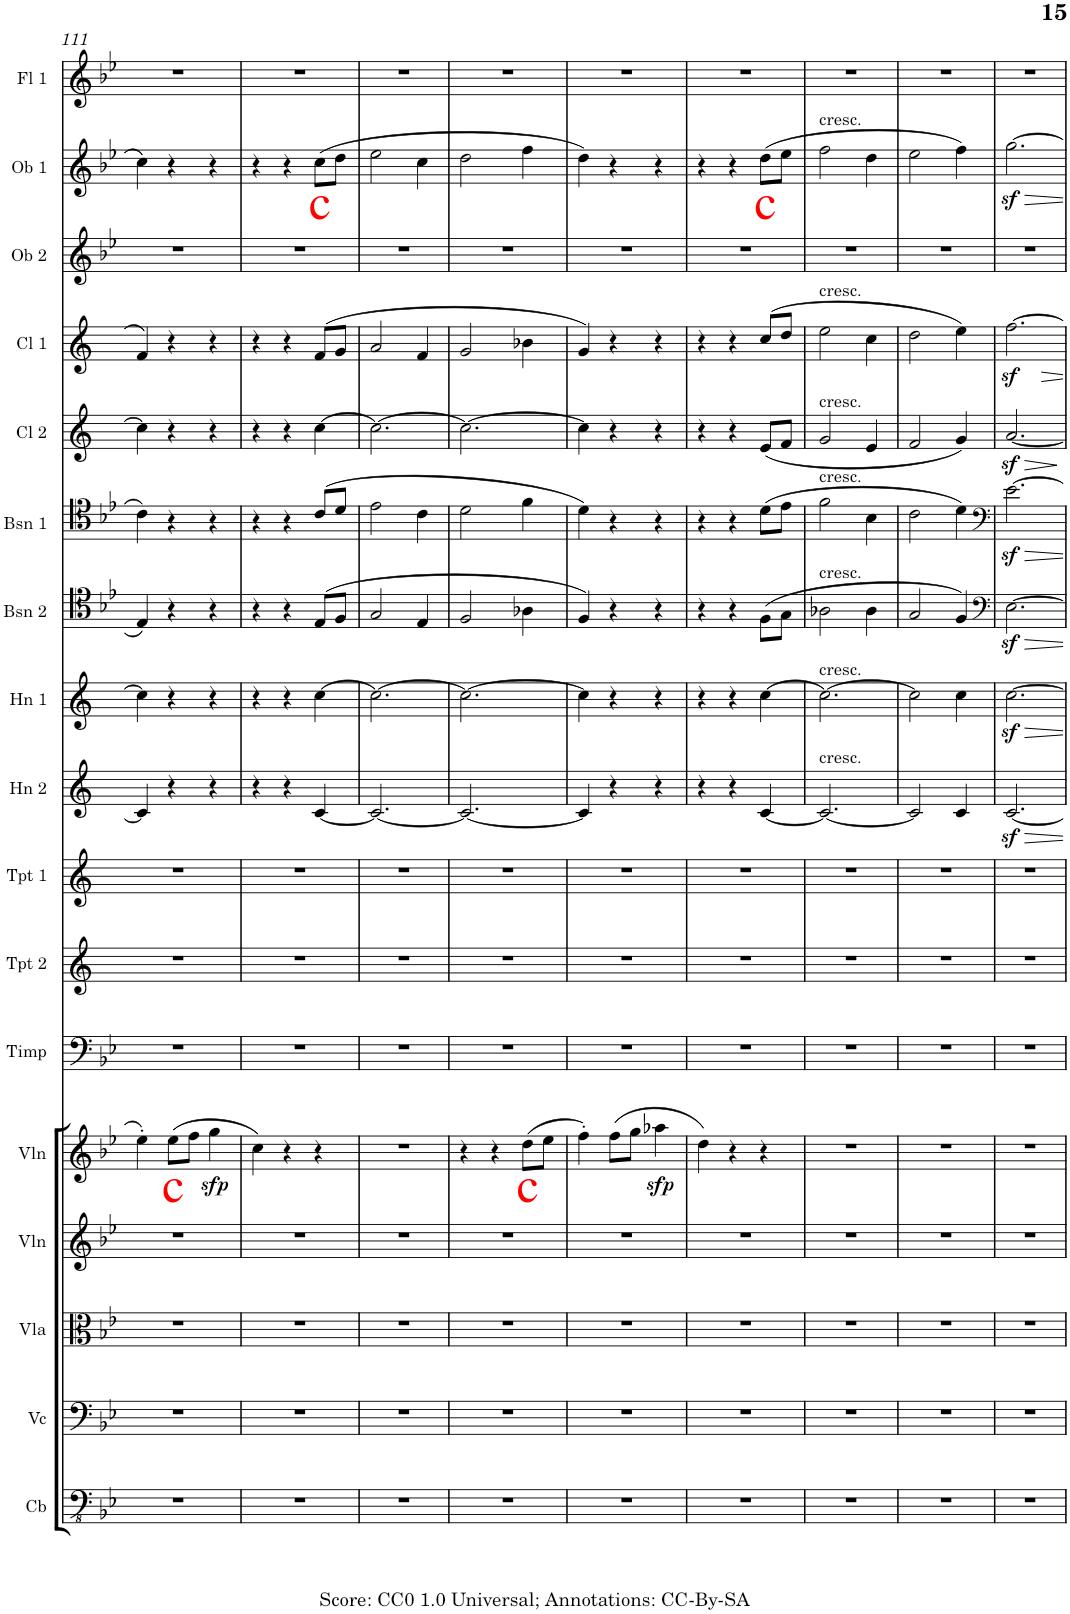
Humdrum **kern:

**kern	**kern	**kern	**kern	**kern	**text	**dynam	**kern	**kern	**kern	**kern	**kern	**kern	**kern	**kern	**dynam	**kern	**kern	**kern	**text	**kern
*part17	*part16	*part15	*part14	*part13	*part13	*part13	*part12	*part11	*part10	*part9	*part8	*part7	*part6	*part5	*part5	*part4	*part3	*part2	*part2	*part1
*staff17	*staff16	*staff15	*staff14	*staff13	*staff13	*staff13	*staff12	*staff11	*staff10	*staff9	*staff8	*staff7	*staff6	*staff5	*staff5	*staff4	*staff3	*staff2	*staff2	*staff1
*I"Contrabass	*I"Violoncello	*I"Viola	*I"Violin	*I"Violin	*	*	*I"Timpani	*I"Bb Trumpet 2	*I"Bb Trumpet 1	*I"Bb (basso) Horn 2	*I"Bb (basso) Horn 1	*I"Bassoon 2	*I"Bassoon 1	*I"Bb Clarinet 2	*	*I"Bb Clarinet 1	*I"Oboe 2	*I"Oboe 1	*	*I"Flute 1
*I'Cb	*I'Vc	*I'Vla	*I'Vln	*I'Vln	*	*	*I'Timp	*I'Tpt 2	*I'Tpt 1	*I'Hn 2	*I'Hn 1	*I'Bsn 2	*I'Bsn 1	*I'Cl 2	*	*I'Cl 1	*I'Ob 2	*I'Ob 1	*	*I'Fl 1
!!LO:PB:g=z
*clefFv4	*clefF4	*clefC3	*clefG2	*clefG2	*	*	*clefF4	*clefG2	*clefG2	*clefG2	*clefG2	*clefC4	*clefC4	*clefG2	*	*clefG2	*clefG2	*clefG2	*	*clefG2
*	*	*	*	*	*	*	*	*Trd1c2	*Trd1c2	*Trd8c14	*Trd8c14	*	*	*Trd1c2	*	*Trd1c2	*	*	*	*
*k[b-e-]	*k[b-e-]	*k[b-e-]	*k[b-e-]	*k[b-e-]	*	*	*k[b-e-]	*k[]	*k[]	*k[]	*k[]	*k[b-e-]	*k[b-e-]	*k[]	*	*k[]	*k[b-e-]	*k[b-e-]	*	*k[b-e-]
*M3/4	*M3/4	*M3/4	*M3/4	*M3/4	*	*	*M3/4	*M3/4	*M3/4	*M3/4	*M3/4	*M3/4	*M3/4	*M3/4	*	*M3/4	*M3/4	*M3/4	*	*M3/4
=111	=111	=111	=111	=111	=111	=111	=111	=111	=111	=111	=111	=111	=111	=111	=111	=111	=111	=111	=111	=111
2.r	2.r	2.r	2.r	4ee-'\	.	.	2.r	2.r	2.r	4c/]	4cc\]	4E-/	4c\	4cc\]	.	4f/	2.r	4cc\	.	2.r
!	!	!	!	!	!LO:LY:b:color=#FF0000	!	!	!	!	!	!	!	!	!	!	!	!	!	!	!
.	.	.	.	(8ee-\L	c	.	.	.	.	4r	4r	4r	4r	4r	.	4r	.	4r	.	.
.	.	.	.	8ff\J	.	.	.	.	.	.	.	.	.	.	.	.	.	.	.	.
!	!	!	!	!	!	!LO:DY:b	!	!	!	!	!	!	!	!	!	!	!	!	!	!
.	.	.	.	4gg\	.	sfp	.	.	.	4r	4r	4r	4r	4r	.	4r	.	4r	.	.
=112	=112	=112	=112	=112	=112	=112	=112	=112	=112	=112	=112	=112	=112	=112	=112	=112	=112	=112	=112	=112
2.r	2.r	2.r	2.r	4cc\)	.	.	2.r	2.r	2.r	4r	4r	4r	4r	4r	.	4r	2.r	4r	.	2.r
.	.	.	.	4r	.	.	.	.	.	4r	4r	4r	4r	4r	.	4r	.	4r	.	.
!	!	!	!	!	!	!	!	!	!	!	!	!	!	!	!	!	!	!	!LO:LY:b:color=#FF0000	!
.	.	.	.	4r	.	.	.	.	.	[4c/	[4cc\	(8E-/L	(8c/L	[4cc\	.	(8f/L	.	(8cc\L	c	.
.	.	.	.	.	.	.	.	.	.	.	.	8F/J	8d/J	.	.	8g/J	.	8dd\J	.	.
=113	=113	=113	=113	=113	=113	=113	=113	=113	=113	=113	=113	=113	=113	=113	=113	=113	=113	=113	=113	=113
2.r	2.r	2.r	2.r	2.r	.	.	2.r	2.r	2.r	2.c/_	2.cc\_	2G/	2e-\	2.cc\_	.	2a/	2.r	2ee-\	.	2.r
.	.	.	.	.	.	.	.	.	.	.	.	4E-/	4c\	.	.	4f/	.	4cc\	.	.
=114	=114	=114	=114	=114	=114	=114	=114	=114	=114	=114	=114	=114	=114	=114	=114	=114	=114	=114	=114	=114
2.r	2.r	2.r	2.r	4r	.	.	2.r	2.r	2.r	2.c/_	2.cc\_	2F/	2d\	2.cc\_	.	2g/	2.r	2dd\	.	2.r
.	.	.	.	4r	.	.	.	.	.	.	.	.	.	.	.	.	.	.	.	.
!	!	!	!	!	!LO:LY:b:color=#FF0000	!	!	!	!	!	!	!	!	!	!	!	!	!	!	!
.	.	.	.	(8dd\L	c	.	.	.	.	.	.	4A-X\	4f\	.	.	4b-X\	.	4ff\	.	.
.	.	.	.	8ee-\J	.	.	.	.	.	.	.	.	.	.	.	.	.	.	.	.
=115	=115	=115	=115	=115	=115	=115	=115	=115	=115	=115	=115	=115	=115	=115	=115	=115	=115	=115	=115	=115
2.r	2.r	2.r	2.r	4ff'\)	.	.	2.r	2.r	2.r	4c/]	4cc\]	4F/)	4d\)	4cc\]	.	4g/)	2.r	4dd\)	.	2.r
.	.	.	.	(8ff\L	.	.	.	.	.	4r	4r	4r	4r	4r	.	4r	.	4r	.	.
.	.	.	.	8gg\J	.	.	.	.	.	.	.	.	.	.	.	.	.	.	.	.
!	!	!	!	!	!	!LO:DY:b	!	!	!	!	!	!	!	!	!	!	!	!	!	!
.	.	.	.	4aa-X\	.	sfp	.	.	.	4r	4r	4r	4r	4r	.	4r	.	4r	.	.
=116	=116	=116	=116	=116	=116	=116	=116	=116	=116	=116	=116	=116	=116	=116	=116	=116	=116	=116	=116	=116
2.r	2.r	2.r	2.r	4dd\)	.	.	2.r	2.r	2.r	4r	4r	4r	4r	4r	.	4r	2.r	4r	.	2.r
.	.	.	.	4r	.	.	.	.	.	4r	4r	4r	4r	4r	.	4r	.	4r	.	.
!	!	!	!	!	!	!	!	!	!	!	!	!	!	!	!	!	!	!	!LO:LY:b:color=#FF0000	!
.	.	.	.	4r	.	.	.	.	.	[4c/	[4cc\	(8F\L	(8d\L	(8e/L	.	(8cc/L	.	(8dd\L	c	.
.	.	.	.	.	.	.	.	.	.	.	.	8G\J	8e-\J	8f/J	.	8dd/J	.	8ee-\J	.	.
=117	=117	=117	=117	=117	=117	=117	=117	=117	=117	=117	=117	=117	=117	=117	=117	=117	=117	=117	=117	=117
!	!	!	!	!	!	!	!	!	!	!	!	!	!	!	!	!	!	!LO:TX:a:t=cresc.	!	!
!	!	!	!	!	!	!	!	!	!	!	!	!	!	!	!	!LO:TX:a:t=cresc.	!	!	!	!
!	!	!	!	!	!	!	!	!	!	!	!	!	!	!LO:TX:a:t=cresc.	!	!	!	!	!	!
!	!	!	!	!	!	!	!	!	!	!	!	!	!LO:TX:a:t=cresc.	!	!	!	!	!	!	!
!	!	!	!	!	!	!	!	!	!	!	!	!LO:TX:a:t=cresc.	!	!	!	!	!	!	!	!
!	!	!	!	!	!	!	!	!	!	!	!LO:TX:a:t=cresc.	!	!	!	!	!	!	!	!	!
!	!	!	!	!	!	!	!	!	!	!LO:TX:a:t=cresc.	!	!	!	!	!	!	!	!	!	!
2.r	2.r	2.r	2.r	2.r	.	.	2.r	2.r	2.r	2.c/_	2.cc\_	2A-X\	2f\	2g/	.	2ee\	2.r	2ff\	.	2.r
.	.	.	.	.	.	.	.	.	.	.	.	4A-\	4B-\	4e/	.	4cc\	.	4dd\	.	.
=118	=118	=118	=118	=118	=118	=118	=118	=118	=118	=118	=118	=118	=118	=118	=118	=118	=118	=118	=118	=118
2.r	2.r	2.r	2.r	2.r	.	.	2.r	2.r	2.r	2c/]	2cc\]	2G/	2c\	2f/	.	2dd\	2.r	2ee-\	.	2.r
.	.	.	.	.	.	.	.	.	.	4c/	4cc\	4F/)	4d\)	4g/)	.	4ee\)	.	4ff\)	.	.
=119	=119	=119	=119	=119	=119	=119	=119	=119	=119	=119	=119	=119	=119	=119	=119	=119	=119	=119	=119	=119
*	*	*	*	*	*	*	*	*	*	*	*	*clefF4	*clefF4	*	*	*	*	*	*	*
!	!	!	!	!	!	!	!	!	!	!	!	!	!	!	!LO:HP:b	!	!	!	!	!
2.r	2.r	2.r	2.r	2.r	.	.	2.r	2.r	2.r	[2.cz</	[2.ccz<\	[2.E-z<\	[2.e-z<\	[2.az</	>	[2.ffz<\	2.r	[2.ggz<\	.	2.r
.	.	.	.	.	.	.	.	.	.	.	.	.	.	.	]	.	.	.	.	.
=	=	=	=	=	=	=	=	=	=	=	=	=	=	=	=	=	=	=	=	=
*-	*-	*-	*-	*-	*-	*-	*-	*-	*-	*-	*-	*-	*-	*-	*-	*-	*-	*-	*-	*-
